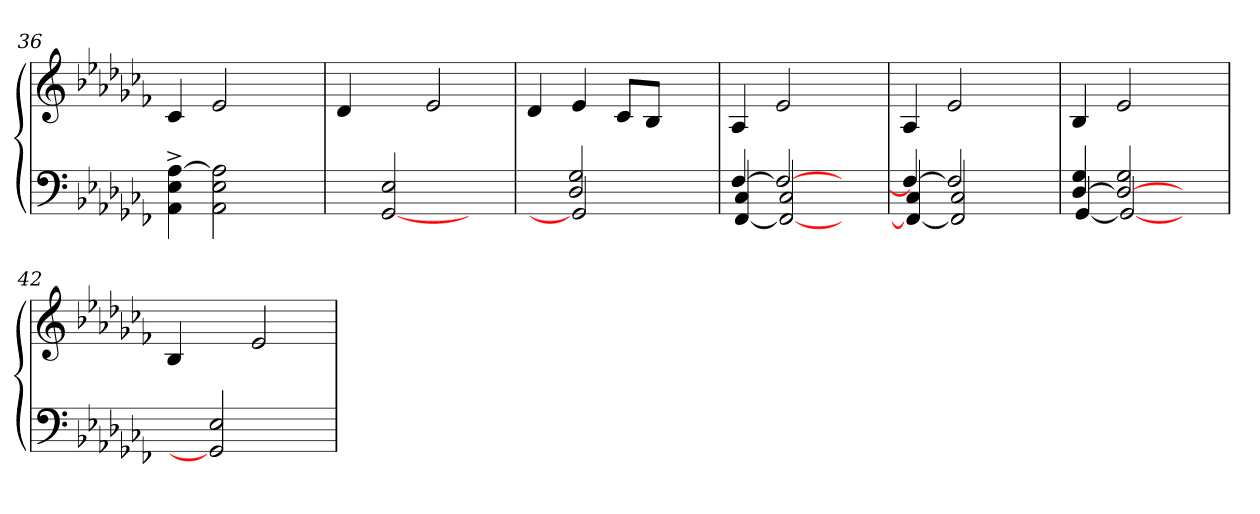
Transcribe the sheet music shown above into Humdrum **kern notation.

**kern	**kern
*part1	*part1
*staff2	*staff1
!!LO:LB:g=z
*clefF4	*clefG2
*k[b-e-a-d-g-c-f-]	*k[b-e-a-d-g-c-f-]
=36	=36
4AA-\^ 4E-\^ [4A-\^	4c-/
2AA-\ 2E-\ 2A-\]	2e-/
4ryy	4ryy
=37	=37
4ryy	4d-/
[2GG-/ 2E-/	4ryy
.	2e-/
4ryy	.
=38	=38
*^	*
4ryy	4ryy	4d-/
2GG-/]	2D-/ 2G-/	4e-/
.	.	8c-/L
.	.	8B-/J
4ryy	4ryy	4ryy
=39	=39	=39
[4F-/	[4FF-/ 4C-/	4A-/
2F-/_	2FF-/_ 2C-/	2e-/
4ryy	4ryy	4ryy
=40	=40	=40
4F-/_	4FF-/_ 4C-/	4A-/
2F-/]	2FF-/] 2C-/	2e-/
4ryy	4ryy	4ryy
=41	=41	=41
[4D-/ 4G-/	[4GG-/	4B-/
2D-/_ 2G-/	2GG-/_	2e-/
4ryy	4ryy	4ryy
=42	=42	=42
1ryy	4ryy	4B-/
.	2GG-/] 2E-/	4ryy
.	.	2e-/
.	4ryy	.
*v	*v	*
=	=
*-	*-
